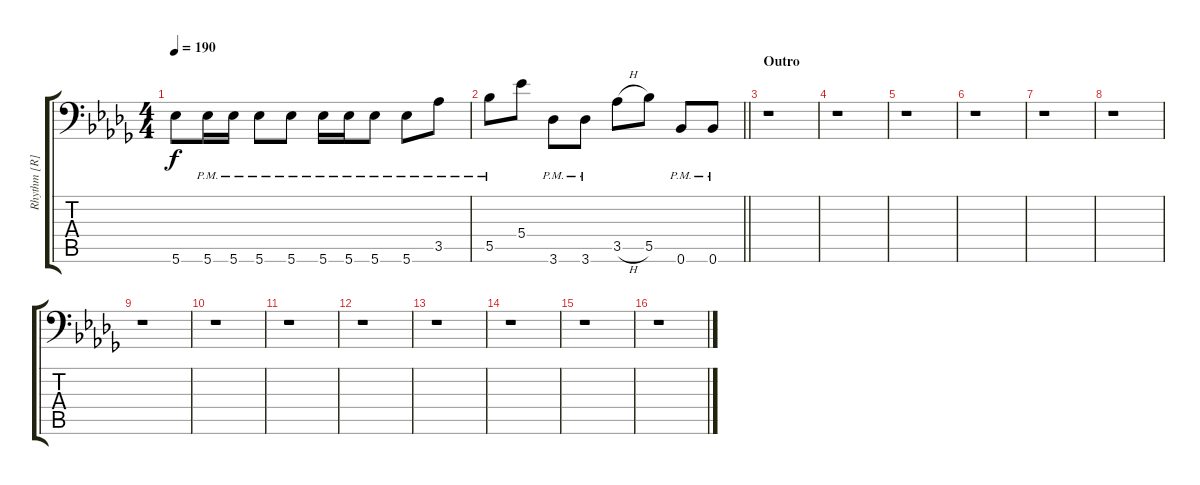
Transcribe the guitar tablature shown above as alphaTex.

\track ("Rhythm [R]" "Rhythm [R]") {instrument distortionguitar}
\staff {score tabs}
\tuning (C4 G3 Eb3 Bb2 F2 Bb1) {hide}
\ts (4 4)
\tempo 190
\clef f4
\ks db
5.6{t}.8{dy f} 5.6{pm}.16 5.6{pm}.16 5.6{pm}.8 5.6{pm}.8 5.6{pm}.16 5.6{pm}.16 5.6{pm}.8 5.6{pm}.8 3.5{pm}.8 |
\barLineRight lightlight
5.5{pm}.8 5.4.8 3.6{pm}.8 3.6{pm}.8 3.5{h}.8 5.5.8 0.6{pm}.8 0.6{pm}.8 |
\section ("" "Outro")
r.1 |
r.1 |
r.1 |
r.1 |
r.1 |
r.1 |
r.1 |
r.1 |
r.1 |
r.1 |
r.1 |
r.1 |
r.1 |
r.1
